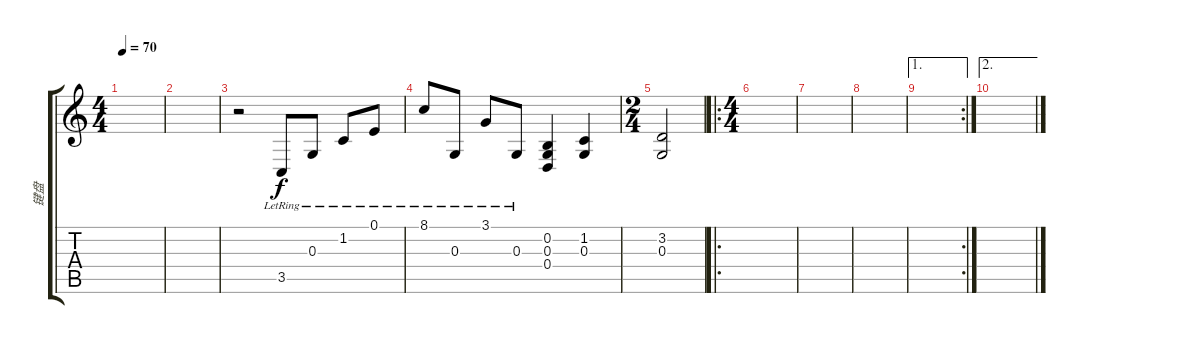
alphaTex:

\track ("键盘" "键盘") {instrument brightacousticpiano}
\staff {score tabs}
\tuning (E4 B3 G3 D3 A2 E2) {hide}
\ts (4 4)
\tempo 70
\clef g2
\ks c
|
|
r.2 3.5{lr}.8 0.3{lr}.8 1.2{lr}.8 0.1{lr}.8 |
8.1{lr}.8 0.3{lr}.8 3.1{lr}.8 0.3{lr}.8 (0.2 0.3 0.4).4 (1.2 0.3).4 |
\ts (2 4)
(3.2 0.3).2 |
\ro
\ts (4 4)
|
|
|
\ae 1
\rc 2
|
\ae 2
